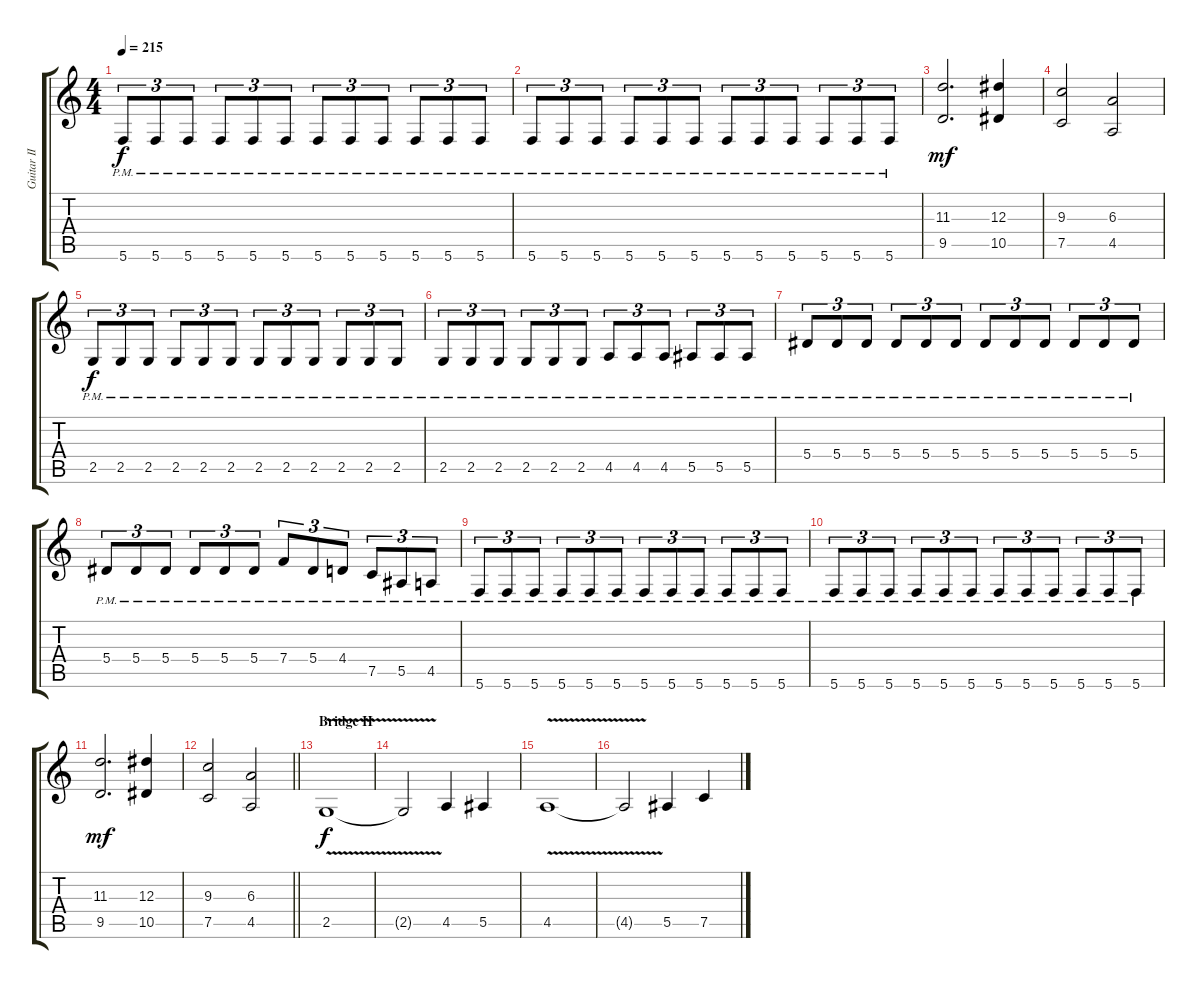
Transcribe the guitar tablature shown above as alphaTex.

\track ("Guitar II" "Guitar II") {instrument overdrivenguitar}
\staff {score tabs}
\tuning (C4 G3 Eb3 Bb2 F2 C2) {hide}
\ts (4 4)
\tempo 215
\clef g2
\ks c
5.6{pm}.8{tu (3 2) dy f} 5.6{pm}.8{tu (3 2)} 5.6{pm}.8{tu (3 2)} 5.6{pm}.8{tu (3 2)} 5.6{pm}.8{tu (3 2)} 5.6{pm}.8{tu (3 2)} 5.6{pm}.8{tu (3 2)} 5.6{pm}.8{tu (3 2)} 5.6{pm}.8{tu (3 2)} 5.6{pm}.8{tu (3 2)} 5.6{pm}.8{tu (3 2)} 5.6{pm}.8{tu (3 2)} |
5.6{pm}.8{tu (3 2)} 5.6{pm}.8{tu (3 2)} 5.6{pm}.8{tu (3 2)} 5.6{pm}.8{tu (3 2)} 5.6{pm}.8{tu (3 2)} 5.6{pm}.8{tu (3 2)} 5.6{pm}.8{tu (3 2)} 5.6{pm}.8{tu (3 2)} 5.6{pm}.8{tu (3 2)} 5.6{pm}.8{tu (3 2)} 5.6{pm}.8{tu (3 2)} 5.6{pm}.8{tu (3 2)} |
(11.3 9.5).2{d dy mf} (12.3 10.5).4 |
(9.3 7.5).2 (6.3 4.5).2 |
2.5{pm}.8{tu (3 2) dy f} 2.5{pm}.8{tu (3 2)} 2.5{pm}.8{tu (3 2)} 2.5{pm}.8{tu (3 2)} 2.5{pm}.8{tu (3 2)} 2.5{pm}.8{tu (3 2)} 2.5{pm}.8{tu (3 2)} 2.5{pm}.8{tu (3 2)} 2.5{pm}.8{tu (3 2)} 2.5{pm}.8{tu (3 2)} 2.5{pm}.8{tu (3 2)} 2.5{pm}.8{tu (3 2)} |
2.5{pm}.8{tu (3 2)} 2.5{pm}.8{tu (3 2)} 2.5{pm}.8{tu (3 2)} 2.5{pm}.8{tu (3 2)} 2.5{pm}.8{tu (3 2)} 2.5{pm}.8{tu (3 2)} 4.5{pm}.8{tu (3 2)} 4.5{pm}.8{tu (3 2)} 4.5{pm}.8{tu (3 2)} 5.5{pm}.8{tu (3 2)} 5.5{pm}.8{tu (3 2)} 5.5{pm}.8{tu (3 2)} |
5.4{pm}.8{tu (3 2)} 5.4{pm}.8{tu (3 2)} 5.4{pm}.8{tu (3 2)} 5.4{pm}.8{tu (3 2)} 5.4{pm}.8{tu (3 2)} 5.4{pm}.8{tu (3 2)} 5.4{pm}.8{tu (3 2)} 5.4{pm}.8{tu (3 2)} 5.4{pm}.8{tu (3 2)} 5.4{pm}.8{tu (3 2)} 5.4{pm}.8{tu (3 2)} 5.4{pm}.8{tu (3 2)} |
5.4{pm}.8{tu (3 2)} 5.4{pm}.8{tu (3 2)} 5.4{pm}.8{tu (3 2)} 5.4{pm}.8{tu (3 2)} 5.4{pm}.8{tu (3 2)} 5.4{pm}.8{tu (3 2)} 7.4{pm}.8{tu (3 2)} 5.4{pm}.8{tu (3 2)} 4.4{pm}.8{tu (3 2)} 7.5{pm}.8{tu (3 2)} 5.5{pm}.8{tu (3 2)} 4.5{pm}.8{tu (3 2)} |
5.6{pm}.8{tu (3 2)} 5.6{pm}.8{tu (3 2)} 5.6{pm}.8{tu (3 2)} 5.6{pm}.8{tu (3 2)} 5.6{pm}.8{tu (3 2)} 5.6{pm}.8{tu (3 2)} 5.6{pm}.8{tu (3 2)} 5.6{pm}.8{tu (3 2)} 5.6{pm}.8{tu (3 2)} 5.6{pm}.8{tu (3 2)} 5.6{pm}.8{tu (3 2)} 5.6{pm}.8{tu (3 2)} |
5.6{pm}.8{tu (3 2)} 5.6{pm}.8{tu (3 2)} 5.6{pm}.8{tu (3 2)} 5.6{pm}.8{tu (3 2)} 5.6{pm}.8{tu (3 2)} 5.6{pm}.8{tu (3 2)} 5.6{pm}.8{tu (3 2)} 5.6{pm}.8{tu (3 2)} 5.6{pm}.8{tu (3 2)} 5.6{pm}.8{tu (3 2)} 5.6{pm}.8{tu (3 2)} 5.6{pm}.8{tu (3 2)} |
(11.3 9.5).2{d dy mf} (12.3 10.5).4 |
\barLineRight lightlight
(9.3 7.5).2 (6.3 4.5).2 |
\section ("" "Bridge II")
2.5{v}.1{dy f} |
2.5{t}.2 4.5.4 5.5.4 |
4.5{v}.1 |
4.5{t}.2 5.5.4 7.5.4
